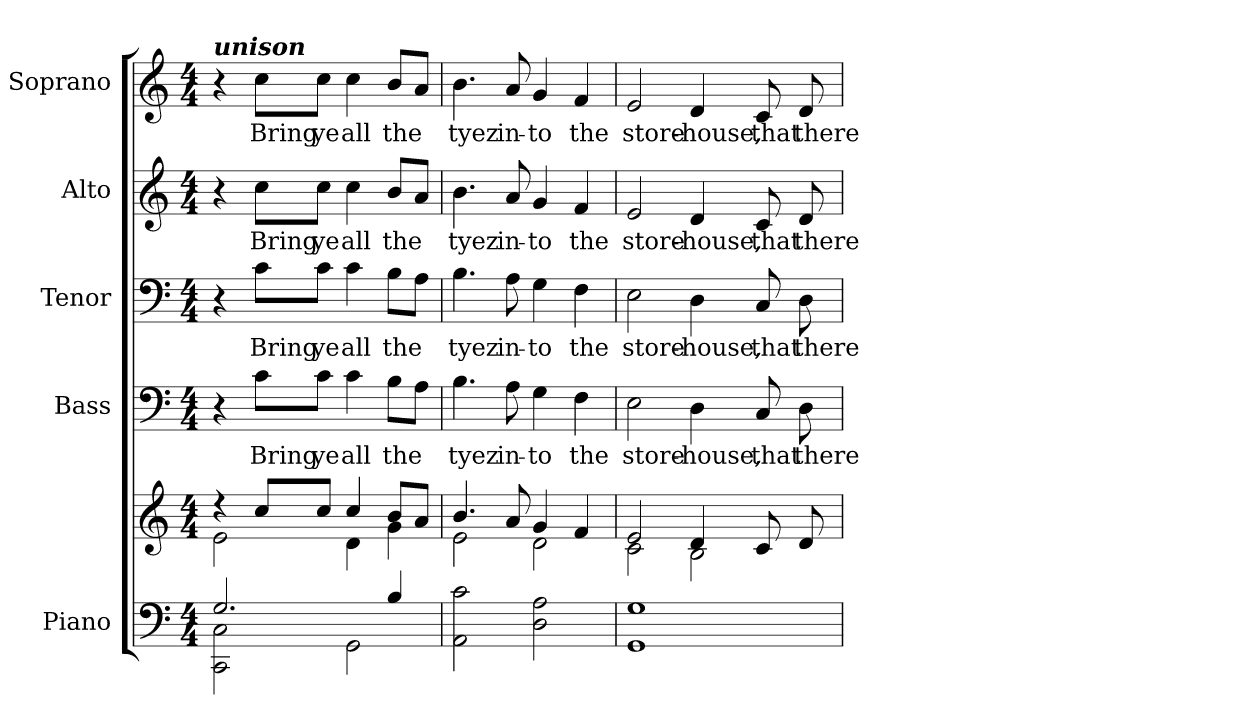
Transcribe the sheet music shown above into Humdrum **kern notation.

**kern	**kern	**kern	**text	**kern	**text	**kern	**text	**kern	**text
*part5	*part5	*part4	*part4	*part3	*part3	*part2	*part2	*part1	*part1
*staff6	*staff5	*staff4	*staff4	*staff3	*staff3	*staff2	*staff2	*staff1	*staff1
*I"Piano	*	*I"Bass	*	*I"Tenor	*	*I"Alto	*	*I"Soprano	*
*I'Pno.	*	*I'B.	*	*I'T.	*	*I'A.	*	*I'S.	*
!!LO:PB:g=z
*clefF4	*clefG2	*clefF4	*	*clefF4	*	*clefG2	*	*clefG2	*
*k[]	*k[]	*k[]	*	*k[]	*	*k[]	*	*k[]	*
*C:	*C:	*C:	*	*C:	*	*C:	*	*C:	*
*M4/4	*M4/4	*M4/4	*	*M4/4	*	*M4/4	*	*M4/4	*
*MM130	*MM130	*MM130	*	*MM130	*	*MM130	*	*MM130	*
=1	=1	=1	=1	=1	=1	=1	=1	=1	=1
*^	*^	*	*	*	*	*	*	*	*
!	!	!	!	!	!	!	!	!	!	!LO:TX:a:Bi:t=unison	!
2.Gi/	2CCi\ 2Ci	4r	2ei\	4r	.	4r	.	4r	.	4r	.
!	!	!	!	!	!LO:LY:b:color=#000000	!	!	!	!	!	!
!	!	!	!	!	!	!	!LO:LY:b:color=#000000	!	!	!	!
!	!	!	!	!	!	!	!	!	!LO:LY:b:color=#000000	!	!
!	!	!	!	!	!	!	!	!	!	!	!LO:LY:b:color=#000000
.	.	8cci/L	.	8ci\L	Bring	8ci\L	Bring	8cci\L	Bring	8cci\L	Bring
!	!	!	!	!	!LO:LY:b:color=#000000	!	!	!	!	!	!
!	!	!	!	!	!	!	!LO:LY:b:color=#000000	!	!	!	!
!	!	!	!	!	!	!	!	!	!LO:LY:b:color=#000000	!	!
!	!	!	!	!	!	!	!	!	!	!	!LO:LY:b:color=#000000
.	.	8cci/J	.	8ci\J	ye	8ci\J	ye	8cci\J	ye	8cci\J	ye
!	!	!	!	!	!LO:LY:b:color=#000000	!	!	!	!	!	!
!	!	!	!	!	!	!	!LO:LY:b:color=#000000	!	!	!	!
!	!	!	!	!	!	!	!	!	!LO:LY:b:color=#000000	!	!
!	!	!	!	!	!	!	!	!	!	!	!LO:LY:b:color=#000000
.	2GGi\	4cci/	4di\	4ci\	all	4ci\	all	4cci\	all	4cci\	all
!	!	!	!	!	!LO:LY:b:color=#000000	!	!	!	!	!	!
!	!	!	!	!	!	!	!LO:LY:b:color=#000000	!	!	!	!
!	!	!	!	!	!	!	!	!	!LO:LY:b:color=#000000	!	!
!	!	!	!	!	!	!	!	!	!	!	!LO:LY:b:color=#000000
4Bi/	.	8bi/L	4gi\	8Bi\L	the	8Bi\L	the	8bi/L	the	8bi/L	the
.	.	8ai/J	.	8Ai\J	.	8Ai\J	.	8ai/J	.	8ai/J	.
*v	*v	*	*	*	*	*	*	*	*	*	*
=2	=2	=2	=2	=2	=2	=2	=2	=2	=2	=2
!	!	!	!	!LO:LY:b:color=#000000	!	!	!	!	!	!
!	!	!	!	!	!	!LO:LY:b:color=#000000	!	!	!	!
!	!	!	!	!	!	!	!	!LO:LY:b:color=#000000	!	!
!	!	!	!	!	!	!	!	!	!	!LO:LY:b:color=#000000
2AAi\ 2ci	4.bi/	2ei\	4.Bi\	tyez	4.Bi\	tyez	4.bi\	tyez	4.bi\	tyez
!	!	!	!	!LO:LY:b:color=#000000	!	!	!	!	!	!
!	!	!	!	!	!	!LO:LY:b:color=#000000	!	!	!	!
!	!	!	!	!	!	!	!	!LO:LY:b:color=#000000	!	!
!	!	!	!	!	!	!	!	!	!	!LO:LY:b:color=#000000
.	8ai/	.	8Ai\	in-	8Ai\	in-	8ai/	in-	8ai/	in-
!	!	!	!	!LO:LY:b:color=#000000	!	!	!	!	!	!
!	!	!	!	!	!	!LO:LY:b:color=#000000	!	!	!	!
!	!	!	!	!	!	!	!	!LO:LY:b:color=#000000	!	!
!	!	!	!	!	!	!	!	!	!	!LO:LY:b:color=#000000
2Di\ 2Ai	4gi/	2di\	4Gi\	-to	4Gi\	-to	4gi/	-to	4gi/	-to
!	!	!	!	!LO:LY:b:color=#000000	!	!	!	!	!	!
!	!	!	!	!	!	!LO:LY:b:color=#000000	!	!	!	!
!	!	!	!	!	!	!	!	!LO:LY:b:color=#000000	!	!
!	!	!	!	!	!	!	!	!	!	!LO:LY:b:color=#000000
.	4fi/	.	4Fi\	the	4Fi\	the	4fi/	the	4fi/	the
!!LO:PB:g=z
=3	=3	=3	=3	=3	=3	=3	=3	=3	=3	=3
!	!	!	!	!LO:LY:b:color=#000000	!	!	!	!	!	!
!	!	!	!	!	!	!LO:LY:b:color=#000000	!	!	!	!
!	!	!	!	!	!	!	!	!LO:LY:b:color=#000000	!	!
!	!	!	!	!	!	!	!	!	!	!LO:LY:b:color=#000000
1GGi 1Gi	2ei/	2ci\	2Ei\	store-	2Ei\	store-	2ei/	store-	2ei/	store-
!	!	!	!	!LO:LY:b:color=#000000	!	!	!	!	!	!
!	!	!	!	!	!	!LO:LY:b:color=#000000	!	!	!	!
!	!	!	!	!	!	!	!	!LO:LY:b:color=#000000	!	!
!	!	!	!	!	!	!	!	!	!	!LO:LY:b:color=#000000
.	4di/	2Bi\	4Di\	-house,	4Di\	-house,	4di/	-house,	4di/	-house,
!	!	!	!	!LO:LY:b:color=#000000	!	!	!	!	!	!
!	!	!	!	!	!	!LO:LY:b:color=#000000	!	!	!	!
!	!	!	!	!	!	!	!	!LO:LY:b:color=#000000	!	!
!	!	!	!	!	!	!	!	!	!	!LO:LY:b:color=#000000
.	8ci/	.	8Ci/	that	8Ci/	that	8ci/	that	8ci/	that
!	!	!	!	!LO:LY:b:color=#000000	!	!	!	!	!	!
!	!	!	!	!	!	!LO:LY:b:color=#000000	!	!	!	!
!	!	!	!	!	!	!	!	!LO:LY:b:color=#000000	!	!
!	!	!	!	!	!	!	!	!	!	!LO:LY:b:color=#000000
.	8di/	.	8Di\	there	8Di\	there	8di/	there	8di/	there
*	*v	*v	*	*	*	*	*	*	*	*
=	=	=	=	=	=	=	=	=	=
*-	*-	*-	*-	*-	*-	*-	*-	*-	*-
